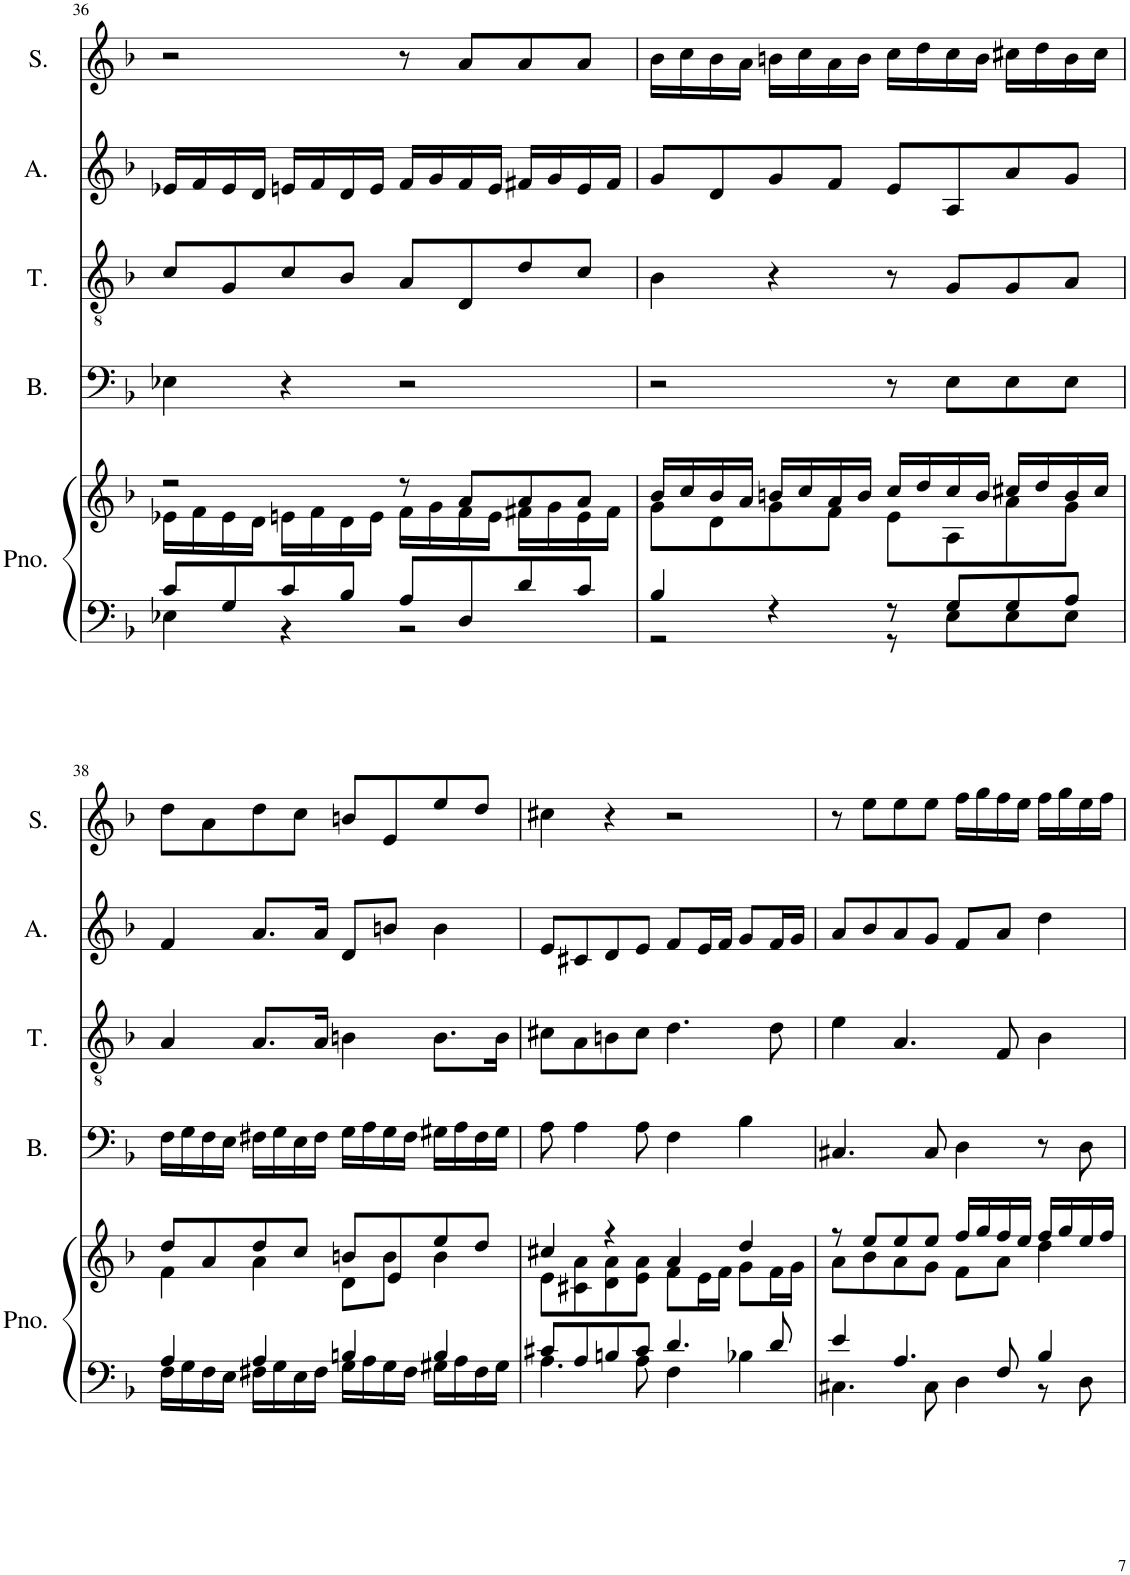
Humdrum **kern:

**kern	**kern	**kern	**kern	**kern	**kern
*part5	*part5	*part4	*part3	*part2	*part1
*staff6	*staff5	*staff4	*staff3	*staff2	*staff1
*I"Piano	*	*I"Bass	*I"Tenor	*I"Alto	*I"Soprano
*I'Pno.	*	*I'B.	*I'T.	*I'A.	*I'S.
!!LO:PB:g=z
*clefF4	*clefG2	*clefF4	*clefGv2	*clefG2	*clefG2
*k[b-]	*k[b-]	*k[b-]	*k[b-]	*k[b-]	*k[b-]
*M4/4	*M4/4	*M4/4	*M4/4	*M4/4	*M4/4
=36	=36	=36	=36	=36	=36
*^	*^	*	*	*	*
8c/L	4E-X\	2r	16e-X\LL	4E-X\	8c/L	16e-X/LL	2r
.	.	.	16f\	.	.	16f/	.
8G/	.	.	16e-\	.	8G/	16e-/	.
.	.	.	16d\JJ	.	.	16d/JJ	.
8c/	4r	.	16en\LL	4r	8c/	16en/LL	.
.	.	.	16f\	.	.	16f/	.
8B-/J	.	.	16d\	.	8B-/J	16d/	.
.	.	.	16e\JJ	.	.	16e/JJ	.
8A/L	2r	8r	16f\LL	2r	8A/L	16f/LL	8r
.	.	.	16g\	.	.	16g/	.
8D/	.	8a/L	16f\	.	8D/	16f/	8a/L
.	.	.	16e\JJ	.	.	16e/JJ	.
8d/	.	8a/	16f#X\LL	.	8d/	16f#X/LL	8a/
.	.	.	16g\	.	.	16g/	.
8c/J	.	8a/J	16e\	.	8c/J	16e/	8a/J
.	.	.	16f#\JJ	.	.	16f#/JJ	.
=37	=37	=37	=37	=37	=37	=37	=37
4B-/	2r	16b-/LL	8g\L	2r	4B-\	8g/L	16b-\LL
.	.	16cc/	.	.	.	.	16cc\
.	.	16b-/	8d\	.	.	8d/	16b-\
.	.	16a/JJ	.	.	.	.	16a\JJ
4r	.	16bn/LL	8g\	.	4r	8g/	16bn\LL
.	.	16cc/	.	.	.	.	16cc\
.	.	16a/	8f\J	.	.	8f/J	16a\
.	.	16b/JJ	.	.	.	.	16b\JJ
8r	8r	16cc/LL	8e\L	8r	8r	8e/L	16cc\LL
.	.	16dd/	.	.	.	.	16dd\
8G/L	8E\L	16cc/	8A\	8E\L	8G/L	8A/	16cc\
.	.	16b/JJ	.	.	.	.	16b\JJ
8G/	8E\	16cc#X/LL	8a\	8E\	8G/	8a/	16cc#X\LL
.	.	16dd/	.	.	.	.	16dd\
8A/J	8E\J	16b/	8g\J	8E\J	8A/J	8g/J	16b\
.	.	16cc#/JJ	.	.	.	.	16cc#\JJ
!!LO:LB:g=z
=38	=38	=38	=38	=38	=38	=38	=38
4A/	16F\LL	8dd/L	4f\	16F\LL	4A/	4f/	8dd\L
.	16G\	.	.	16G\	.	.	.
.	16F\	8a/	.	16F\	.	.	8a\
.	16E\JJ	.	.	16E\JJ	.	.	.
4A/	16F#X\LL	8dd/	4a\	16F#X\LL	8.A/L	8.a/L	8dd\
.	16G\	.	.	16G\	.	.	.
.	16E\	8cc/J	.	16E\	.	.	8cc\J
.	16F#\JJ	.	.	16F#\JJ	16A/Jk	16a/Jk	.
4Bn/	16G\LL	8bn/L	8d\L	16G\LL	4Bn\	8d/L	8bn/L
.	16A\	.	.	16A\	.	.	.
.	16G\	8e/	8b\J	16G\	.	8bn/J	8e/
.	16F#\JJ	.	.	16F#\JJ	.	.	.
4B/	16G#X\LL	8ee/	4b\	16G#X\LL	8.B\L	4b\	8ee/
.	16A\	.	.	16A\	.	.	.
.	16F#\	8dd/J	.	16F#\	.	.	8dd/J
.	16G#\JJ	.	.	16G#\JJ	16B\Jk	.	.
=39	=39	=39	=39	=39	=39	=39	=39
8c#X/L	4.A\	4cc#X/	8e\L	8A\	8c#X\L	8e/L	4cc#X\
8A/	.	.	8c#X\ 8a\	4A\	8A\	8c#X/	.
8Bn/	.	4r	8d\ 8a\	.	8Bn\	8d/	4r
8c#/J	8A\	.	8e\ 8a\J	8A\	8c#\J	8e/J	.
4.d/	4F\	4a/	8f\L	4F\	4.d\	8f/L	2r
.	.	.	16e\L	.	.	16e/L	.
.	.	.	16f\JJ	.	.	16f/JJ	.
.	4B-X\	4dd/	8g\L	4B-\	.	8g/L	.
8d/	.	.	16f\L	.	8d\	16f/L	.
.	.	.	16g\JJ	.	.	16g/JJ	.
=40	=40	=40	=40	=40	=40	=40	=40
4e/	4.C#X\	8r	8a\L	4.C#X/	4e\	8a/L	8r
.	.	8ee/L	8b-\	.	.	8b-/	8ee\L
4.A/	.	8ee/	8a\	.	4.A/	8a/	8ee\
.	8C#\	8ee/J	8g\J	8C#/	.	8g/J	8ee\J
.	4D\	16ff/LL	8f\L	4D\	.	8f/L	16ff\LL
.	.	16gg/	.	.	.	.	16gg\
8F/	.	16ff/	8a\J	.	8F/	8a/J	16ff\
.	.	16ee/JJ	.	.	.	.	16ee\JJ
4B-/	8r	16ff/LL	4dd\	8r	4B-\	4dd\	16ff\LL
.	.	16gg/	.	.	.	.	16gg\
.	8D\	16ee/	.	8D\	.	.	16ee\
.	.	16ff/JJ	.	.	.	.	16ff\JJ
*v	*v	*	*	*	*	*	*
*	*v	*v	*	*	*	*
=	=	=	=	=	=
*-	*-	*-	*-	*-	*-
